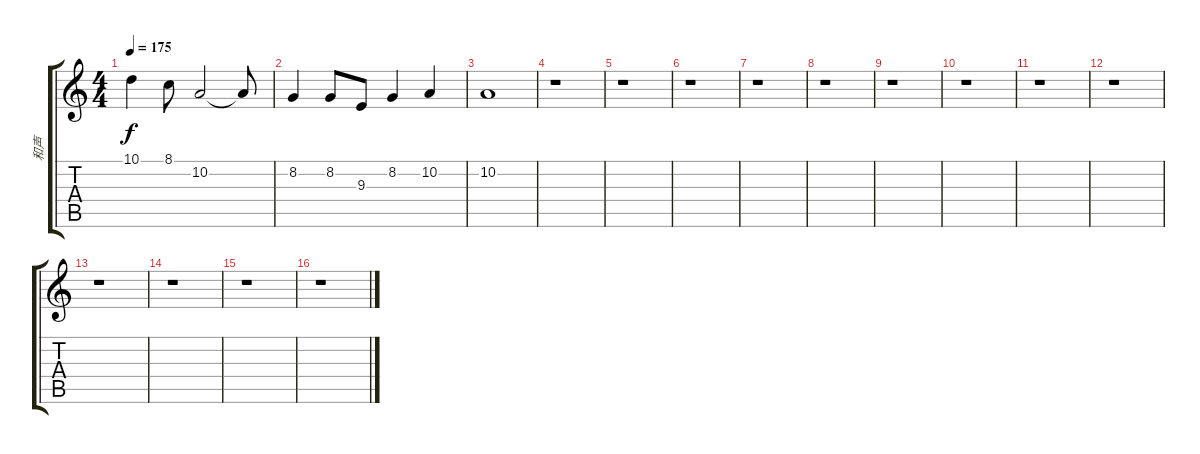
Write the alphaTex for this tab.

\track ("和声" "和声") {instrument brasssection}
\staff {score tabs}
\tuning (E4 B3 G3 D3 A2 E2) {hide}
\ts (4 4)
\tempo 175
\clef g2
\ks c
10.1.4{dy f} 8.1.8 10.2.2 10.2{t}.8 |
8.2.4 8.2.8 9.3.8 8.2.4 10.2.4 |
10.2.1 |
r.1 |
r.1 |
r.1 |
r.1 |
r.1 |
r.1 |
r.1 |
r.1 |
r.1 |
r.1 |
r.1 |
r.1 |
r.1
